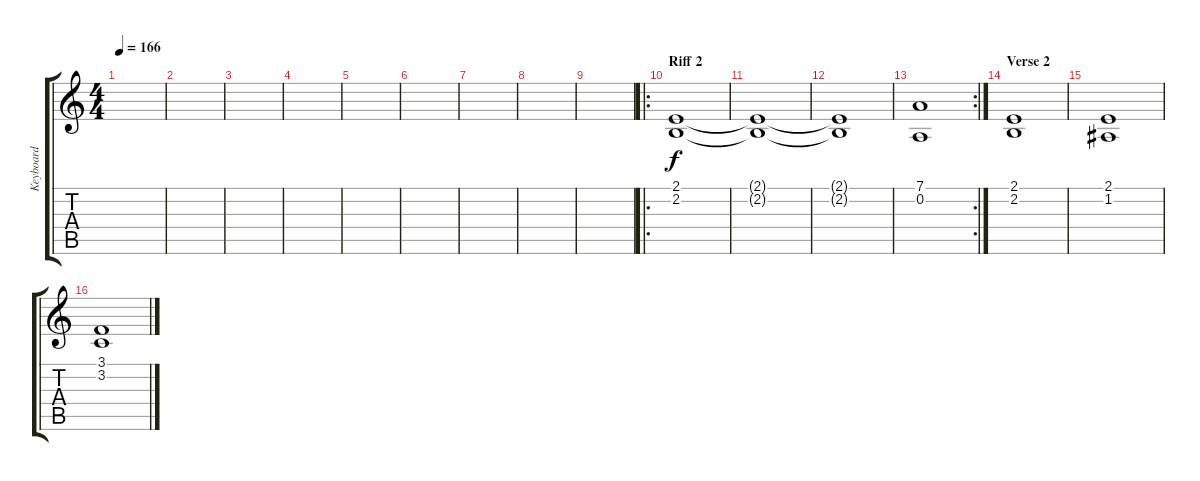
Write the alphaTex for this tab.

\track ("Keyboard" "Keyboard") {instrument stringensemble1}
\staff {score tabs}
\tuning (D4 A3 F3 C3 G2 D2) {hide}
\ts (4 4)
\tempo 166
\clef g2
\ks c
|
|
|
|
|
|
|
|
|
\ro
\section ("" "Riff 2")
(2.1 2.2).1 |
(2.1{t} 2.2{t}).1 |
(2.1{t} 2.2{t}).1 |
\rc 2
(7.1 0.2).1 |
\section ("" "Verse 2")
(2.1 2.2).1 |
(2.1 1.2).1 |
(3.1 3.2).1
